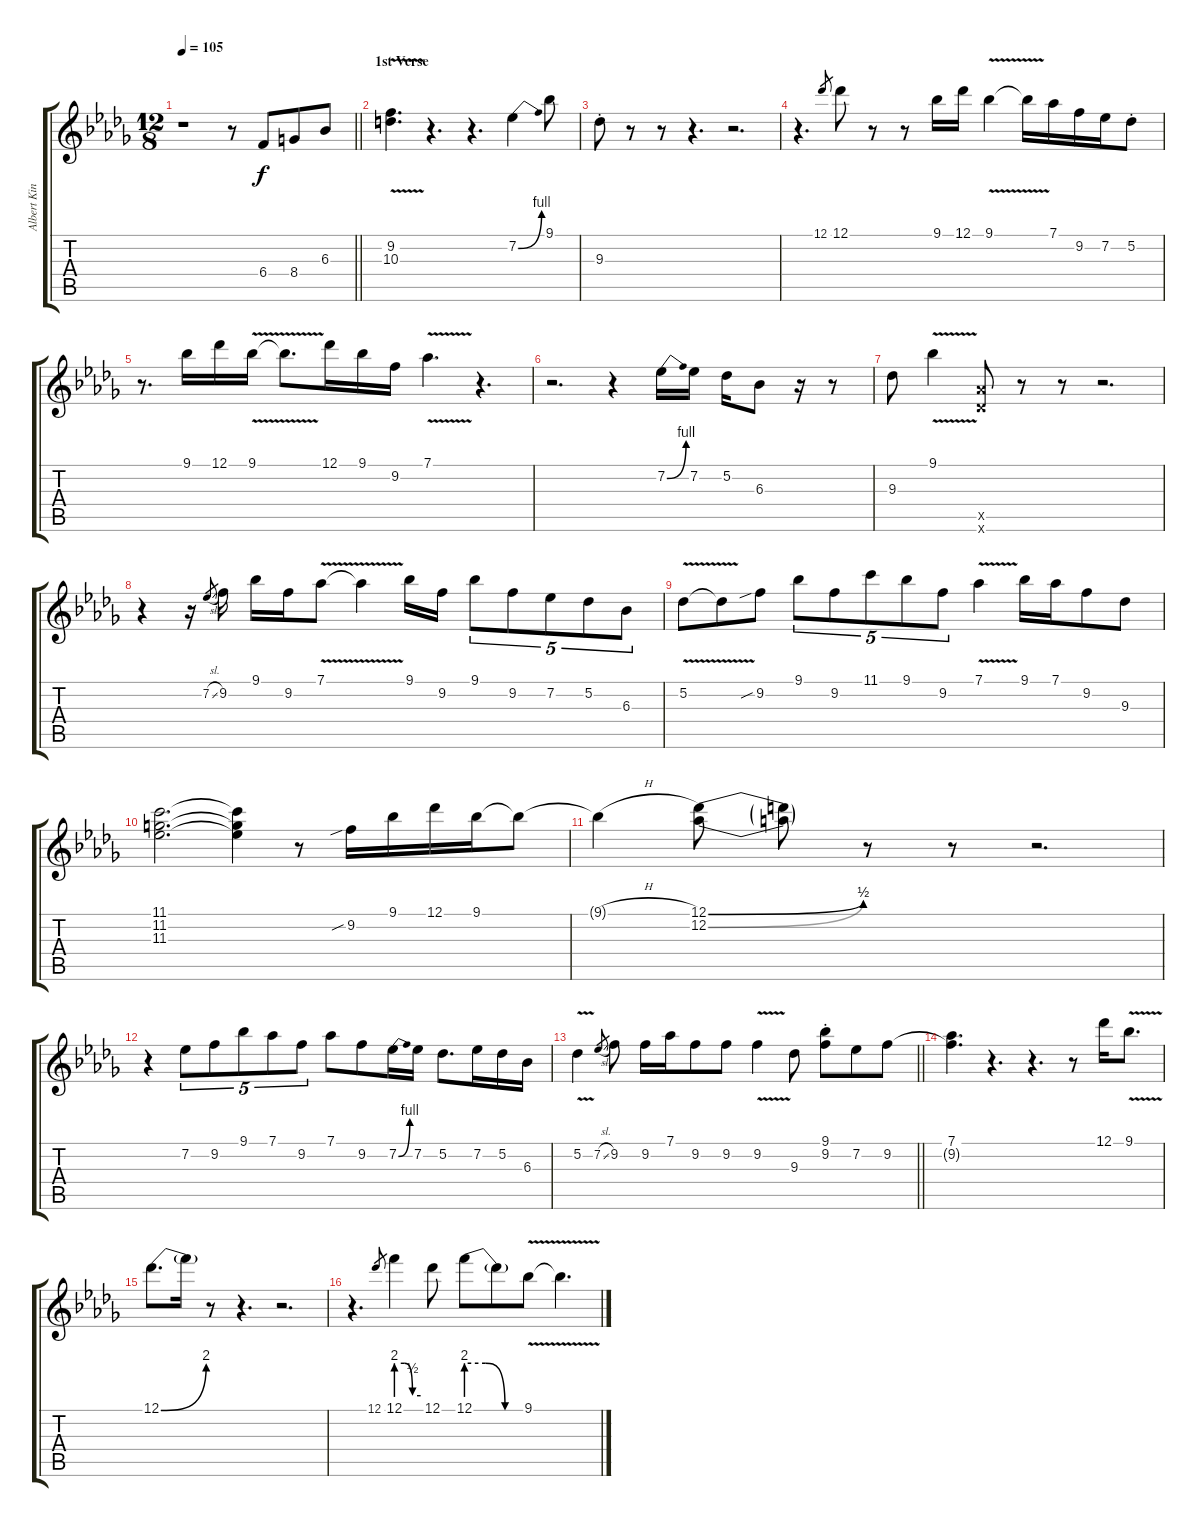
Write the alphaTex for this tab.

\track ("Albert King - Electric Guitar (BEBEG#C#)" "Albert Kin") {instrument overdrivenguitar}
\staff {score tabs}
\tuning (Db4 Ab3 E3 B2 E2 B1) {hide}
\ts (12 8)
\tempo 105
\clef g2
\barLineRight lightlight
\ks db
r.1{dy f instrument overdrivenguitar} r.8 6.4.8 8.4.8 6.3.8 |
\section ("" "1st Verse")
(9.2{v} 10.3{v}).4{d} r.4{d} r.4{d} 7.2{be (bend 0 0 60 4)}.4 9.1.8 |
9.3{st}.8 r.8 r.8 r.4{d} r.2{d} |
r.4{d} 12.1.8{gr} 12.1.8 r.8 r.8 9.1.16 12.1.16 9.1{v}.4 9.1{v t}.16 7.1.16 9.2.16 7.2.16 5.2{st}.8 |
r.8{d} 9.1.16 12.1.16 9.1{v}.16 9.1{v t}.8{d} 12.1.16 9.1.16 9.2.16 7.1{v}.4{d} r.4{d} |
r.2{d} r.4 7.2{be (bend 0 0 60 4)}.16 7.2.16 5.2.16 6.3.8 r.16 r.8 |
9.3.8 9.1{v}.4 (16.5{x} 14.6{x}).8 r.8 r.8 r.2{d} |
r.4 r.16 7.2{sl}.8{gr} 9.2.16 9.1.16 9.2.16 7.1{v}.8 7.1{v t}.4 9.1.16 9.2.16 9.1.8{tu (5 4)} 9.2.8{tu (5 4)} 7.2.8{tu (5 4)} 5.2.8{tu (5 4)} 6.3.8{tu (5 4)} |
5.2{v}.8 5.2{v t}.8 9.2{sib}.8 9.1.8{tu (5 4)} 9.2.8{tu (5 4)} 11.1.8{tu (5 4)} 9.1.8{tu (5 4)} 9.2.8{tu (5 4)} 7.1{v}.4 9.1.16 7.1.16 9.2.8 9.3.8 |
(11.1 11.2 11.3).2{d} (11.1{t} 11.2{t} 11.3{t}).4 r.8 9.2{sib}.16 9.1.16 12.1.16 9.1.16 9.1{t}.8 |
9.1{h t}.4 (12.1{be (bend 0 0 60 2)} 12.2{be (bend 0 0 60 2)}).8 (12.1{t} 12.2{t}).8 r.8 r.8 r.2{d} |
r.4 7.2.8{tu (5 4)} 9.2.8{tu (5 4)} 9.1.8{tu (5 4)} 7.1.8{tu (5 4)} 9.2.8{tu (5 4)} 7.1.8 9.2.8 7.2{be (bend 0 0 60 4)}.16 7.2.16 5.2.8{d} 7.2.16 5.2.16 6.3.16 |
\barLineRight lightlight
5.2{v}.4 7.2{sl}.8{gr} 9.2.8 9.2.16 7.1.16 9.2.8 9.2.8 9.2{v}.4 9.3.8 (9.1{st} 9.2{st}).8 7.2.8 9.2.8 |
(7.1 9.2{t}).4{d} r.4{d} r.4{d} r.8 12.1.16 9.1{v}.8{d} |
12.1{be (bend 0 0 60 8)}.8{d} 12.1{t}.16 r.8 r.4{d} r.2{d} |
r.4{d} 12.1.8{gr} 12.1{be (custom 0 8 20 8 40 2 60 2)}.4 12.1.8 12.1{be (custom 0 8 20 8 40 0 60 0)}.8 12.1{t}.8 9.1{v}.8 9.1{v t}.4{d}
